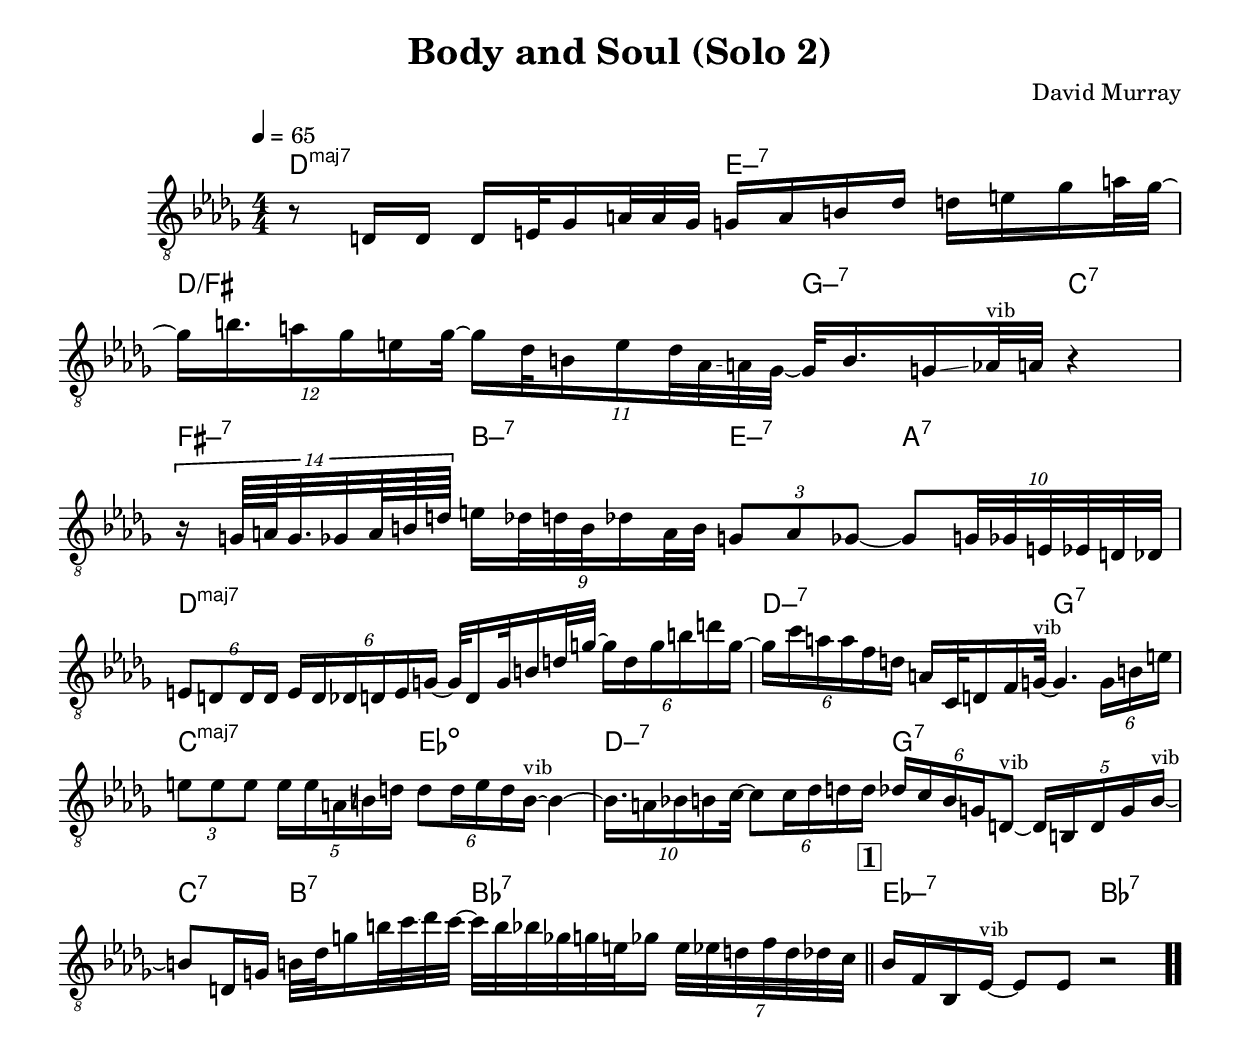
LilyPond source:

\version "2.13.2"

#(ly:set-option 'point-and-click #f)

\header {
  title = "Body and Soul (Solo 2)"
  composer = "David Murray"
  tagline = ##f
}
global =
{
    \override Staff.TimeSignature #'style = #'()
    \time 4/4
    \clef "treble_8"
    \key des \major
    \override Rest #'direction = #'0
    \override MultiMeasureRest #'staff-position = #0
}
\score
{
<<
    \transpose c' c'

    \new ChordNames { \chords {
      \set majorSevenSymbol = \markup { "maj7" }
      \set minorChordModifier = \markup { \char ##x2013 }
      
      | d2:maj e2:min7 | d2:/fis g4:min7 c4:7 | fis4:min7 b4:min7 e4:min7 a4:7 | d1:maj | d2:min7 g2:7 | c2:maj es2:dim | d2:min7 g2:7 | c4:7 b4:7 bes2:7 
      | es2:min7 bes2:7|
      }
      }

    \new Staff
    <<
    \transpose c' c'

    {
      \global
  		%\override Score.MetronomeMark #'transparent = ##t
  		%\override Score.MetronomeMark #'stencil = ##f
  		
  		\override HorizontalBracket #'direction = #UP
  		\override HorizontalBracket #'bracket-flare = #'(0 . 0)
  		
  		\override TextSpanner #'dash-fraction = #1.0
  		\override TextSpanner #'bound-details #'left #'text = \markup{ \concat{\draw-line #'(0 . -1.0) \draw-line #'(1.0 . 0) }}
  		\override TextSpanner #'bound-details #'right #'text = \markup{ \concat{ \draw-line #'(1.0 . 0) \draw-line #'(0 . -1.0) }}
          \set Score.markFormatter = #format-mark-box-numbers


      \tempo 4 = 65
      \set Score.currentBarNumber = #-7
     
      \bar "||" r8 d16 d16 d16 e32 ges16 a32 a32 ges32 g16 a16 b16 des'16 d'16 e'16 ges'16 a'32 ges'32~ 
      | \tuplet 12/8 {ges'16 b'16. a'16 ges'16 e'16 ges'32~} \tuplet 11/8 {ges'16 des'32 b16 e'16 des'32 aes32\glissando  a32 ges32~} ges32 b16. g16\glissando  aes32^\markup{\left-align \small vib} a32 r4 
      | \tuplet 14/16 {r16 g64 a64 g32. ges32 a64 b64 d'64} \tuplet 9/8 {e'16 des'32 d'32 b32 des'16 a32 b32} \tuplet 3/2 {g8 a8 ges8~} \tuplet 10/8 {ges8 g32 ges32 e32 es32 d32 des32} 
      | \tuplet 6/4 {e8 d8 d16 d16} \tuplet 6/4 {e16 d16 des16 d16 e16 g16~} g32 d16 g32 b16 d'32 g'32~ \tuplet 6/4 {g'16 d'16 g'16 b'16 d''16 g'16~} 
      | \tuplet 6/4 {g'16 c''16 a'16 a'16 f'16 d'16} a16 c32 d16 f16 g32~^\markup{\left-align \small vib} g4. \tuplet 6/4 {g16 b16 e'16} 
      | \tuplet 3/2 {e'8 e'8 e'8} \tuplet 5/4 {e'16 e'16 a16\bendAfter #+4  b16 d'16} \tuplet 6/4 {d'8 d'16 e'16 d'16 b16~^\markup{\left-align \small vib}} b4~ 
      | \tuplet 10/8 {b16. a16 bes16 b16 c'32~} \tuplet 6/4 {c'8 c'16 des'16\glissando  d'16 d'16} \tuplet 6/4 {des'16 c'16 b16 g16 d8~^\markup{\left-align \small vib}} \tuplet 5/4 {d16 b,16 d16 g16 b16~^\markup{\left-align \small vib}} 
      | b8 d16 g16 b32 des'32 g'16 b'32 c''32\glissando  des''32 c''32~ c''32 b'32 bes'32 ges'32\glissando  g'32 e'32 ges'16 \tuplet 7/8 {e'32 es'32 d'32 f'32 d'32 des'32 c'32} 
      \bar "||" \mark \default bes16 f16 bes,16 es16~^\markup{\left-align \small vib} es8 es8 r2\bar  ".."
    }
    >>
>>    
}
